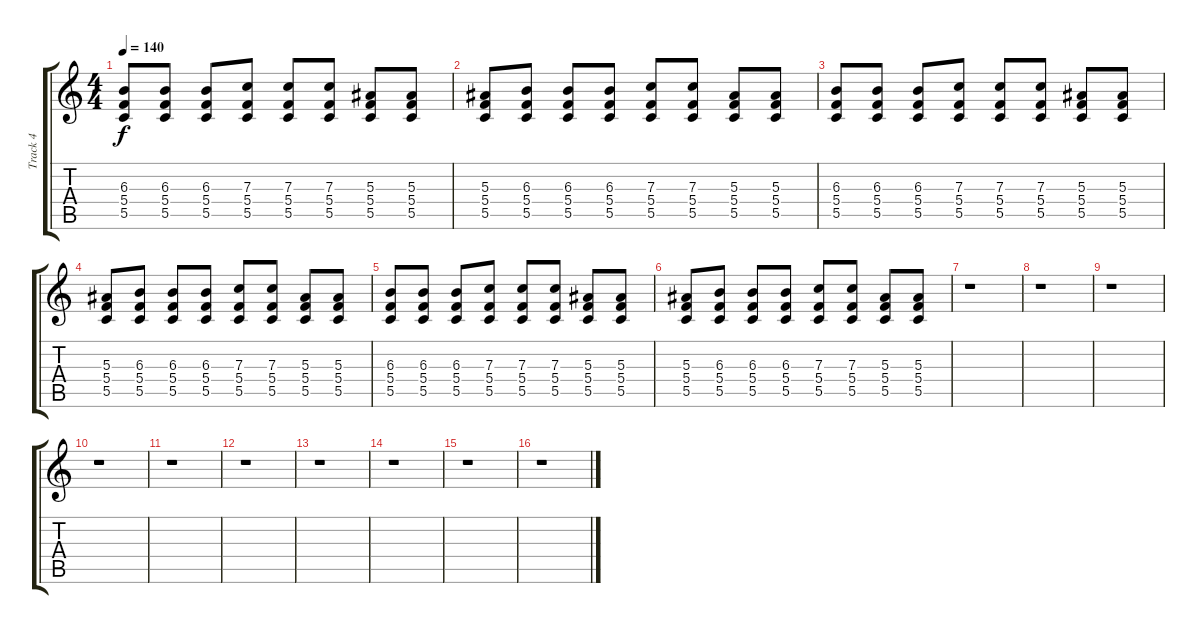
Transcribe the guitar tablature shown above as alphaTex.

\track ("Track 4" "Track 4") {instrument distortionguitar}
\staff {score tabs}
\tuning (D4 A3 F3 C3 G2 C2) {hide}
\ts (4 4)
\tempo 140
\clef g2
\ks c
(6.3 5.4 5.5).8{dy f} (6.3 5.4 5.5).8 (6.3 5.4 5.5).8 (7.3 5.4 5.5).8 (7.3 5.4 5.5).8 (7.3 5.4 5.5).8 (5.3 5.4 5.5).8 (5.3 5.4 5.5).8 |
(5.3 5.4 5.5).8 (6.3 5.4 5.5).8 (6.3 5.4 5.5).8 (6.3 5.4 5.5).8 (7.3 5.4 5.5).8 (7.3 5.4 5.5).8 (5.3 5.4 5.5).8 (5.3 5.4 5.5).8 |
(6.3 5.4 5.5).8 (6.3 5.4 5.5).8 (6.3 5.4 5.5).8 (7.3 5.4 5.5).8 (7.3 5.4 5.5).8 (7.3 5.4 5.5).8 (5.3 5.4 5.5).8 (5.3 5.4 5.5).8 |
(5.3 5.4 5.5).8 (6.3 5.4 5.5).8 (6.3 5.4 5.5).8 (6.3 5.4 5.5).8 (7.3 5.4 5.5).8 (7.3 5.4 5.5).8 (5.3 5.4 5.5).8 (5.3 5.4 5.5).8 |
(6.3 5.4 5.5).8 (6.3 5.4 5.5).8 (6.3 5.4 5.5).8 (7.3 5.4 5.5).8 (7.3 5.4 5.5).8 (7.3 5.4 5.5).8 (5.3 5.4 5.5).8 (5.3 5.4 5.5).8 |
(5.3 5.4 5.5).8 (6.3 5.4 5.5).8 (6.3 5.4 5.5).8 (6.3 5.4 5.5).8 (7.3 5.4 5.5).8 (7.3 5.4 5.5).8 (5.3 5.4 5.5).8 (5.3 5.4 5.5).8 |
r.1 |
r.1 |
r.1 |
r.1 |
r.1 |
r.1 |
r.1 |
r.1 |
r.1 |
r.1
